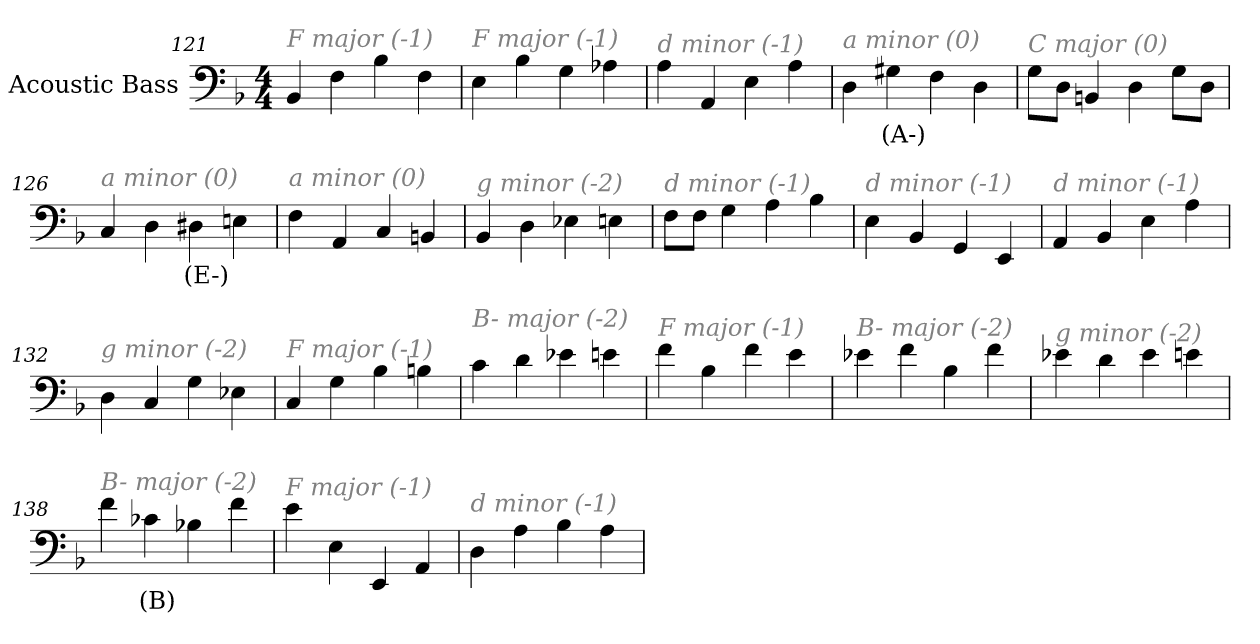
**kern	**text
*part1	*part1
*staff1	*staff1
*I"Acoustic Bass	*
*clefF4	*
*ITrd7c12	*
*k[b-]	*
*F:	*
*M4/4	*
=121	=121
!LO:TX:i:color=#808080:t=F major (-1)	!
4BBB-	.
4FF	.
4BB-	.
4FF	.
=122	=122
!LO:TX:i:color=#808080:t=F major (-1)	!
4EE	.
4BB-	.
4GG	.
4AA-X	.
=123	=123
!LO:TX:i:color=#808080:t=d minor (-1)	!
4AA	.
4AAA	.
4EE	.
4AA	.
=124	=124
!LO:TX:i:color=#808080:t=a minor (0)	!
4DD	.
4GG#Xi	(A-)
4FF	.
4DD	.
=125	=125
!LO:TX:i:color=#808080:t=C major (0)	!
8GGL	.
8DDJ	.
4BBBn	.
4DD	.
8GGL	.
8DDJ	.
=126	=126
!LO:TX:i:color=#808080:t=a minor (0)	!
4CC	.
4DD	.
4DD#Xi	(E-)
4EEn	.
=127	=127
!LO:TX:i:color=#808080:t=a minor (0)	!
4FF	.
4AAA	.
4CC	.
4BBBn	.
=128	=128
!LO:TX:i:color=#808080:t=g minor (-2)	!
4BBB-	.
4DD	.
4EE-X	.
4EEn	.
=129	=129
!LO:TX:i:color=#808080:t=d minor (-1)	!
8FFL	.
8FFJ	.
4GG	.
4AA	.
4BB-	.
=130	=130
!LO:TX:i:color=#808080:t=d minor (-1)	!
4EE	.
4BBB-	.
4GGG	.
4EEE	.
=131	=131
!LO:TX:i:color=#808080:t=d minor (-1)	!
4AAA	.
4BBB-	.
4EE	.
4AA	.
=132	=132
!LO:TX:i:color=#808080:t=g minor (-2)	!
4DD	.
4CC	.
4GG	.
4EE-X	.
=133	=133
!LO:TX:i:color=#808080:t=F major (-1)	!
4CC	.
4GG	.
4BB-	.
4BBn	.
=134	=134
!LO:TX:i:color=#808080:t=B- major (-2)	!
4C	.
4D	.
4E-X	.
4En	.
=135	=135
!LO:TX:i:color=#808080:t=F major (-1)	!
4F	.
4BB-	.
4F	.
4E	.
=136	=136
!LO:TX:i:color=#808080:t=B- major (-2)	!
4E-X	.
4F	.
4BB-	.
4F	.
=137	=137
!LO:TX:i:color=#808080:t=g minor (-2)	!
4E-X	.
4D	.
4E-	.
4En	.
=138	=138
!LO:TX:i:color=#808080:t=B- major (-2)	!
4F	.
4C-Xi	(B)
4BB-X	.
4F	.
=139	=139
!LO:TX:i:color=#808080:t=F major (-1)	!
4E	.
4EE	.
4EEE	.
4AAA	.
=140	=140
!LO:TX:i:color=#808080:t=d minor (-1)	!
4DD	.
4AA	.
4BB-	.
4AA	.
=	=
*-	*-
